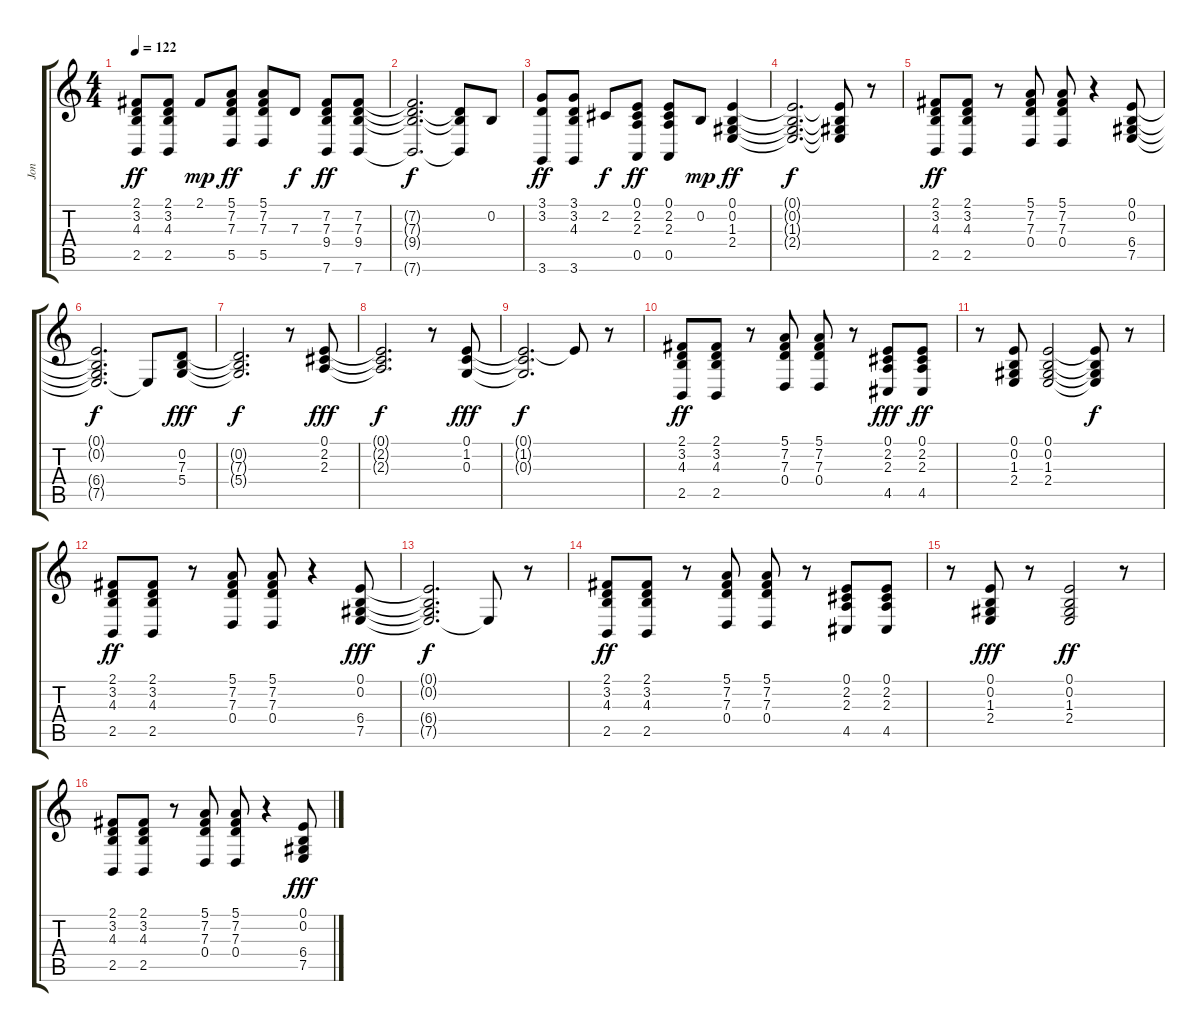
\track ("Jon" "Jon") {instrument pad4choir}
\staff {score tabs}
\tuning (E4 B3 G3 D3 A2 E2) {hide}
\ts (4 4)
\tempo 122
\clef g2
\ks c
(2.1 3.2 4.3 2.5).8{dy ff} (2.1 3.2 4.3 2.5).8 2.1.8{dy mp} (5.1 7.2 7.3 5.5).8{dy ff} (5.1 7.2 7.3 5.5).8 7.3.8{dy f} (7.2 7.3 9.4 7.6).8{dy ff} (7.2 7.3 9.4 7.6).8 |
(7.2{t} 7.3{t} 9.4{t} 7.6{t}).2{d dy f} (7.3{t} 9.4{t} 7.6{t}).8 0.2.8 |
(3.1 3.2 3.6).8{dy ff} (3.1 3.2 4.3 3.6).8 2.2.8{dy f} (0.1 2.2 2.3 0.5).8{dy ff} (0.1 2.2 2.3 0.5).8 0.2.8{dy mp} (0.1 0.2 1.3 2.4).4{dy ff} |
(0.1{t} 0.2{t} 1.3{t} 2.4{t}).2{d dy f} (0.1{t} 0.2{t} 1.3{t} 2.4{t}).8 r.8 |
(2.1 3.2 4.3 2.5).8{dy ff} (2.1 3.2 4.3 2.5).8 r.8 (5.1 7.2 7.3 0.4).8 (5.1 7.2 7.3 0.4).8 r.4 (0.1 0.2 6.4 7.5).8 |
(0.1{t} 0.2{t} 6.4{t} 7.5{t}).2{d dy f} 7.5{t}.8 (0.2 7.3 5.4).8{dy fff} |
(0.2{t} 7.3{t} 5.4{t}).2{d dy f} r.8 (0.1 2.2 2.3).8{dy fff} |
(0.1{t} 2.2{t} 2.3{t}).2{d dy f} r.8 (0.1 1.2 0.3).8{dy fff} |
(0.1{t} 1.2{t} 0.3{t}).2{d dy f} 0.1{t}.8 r.8 |
(2.1 3.2 4.3 2.5).8{dy ff} (2.1 3.2 4.3 2.5).8 r.8 (5.1 7.2 7.3 0.4).8 (5.1 7.2 7.3 0.4).8 r.8 (0.1 2.2 2.3 4.5).8{dy fff} (0.1 2.2 2.3 4.5).8{dy ff} |
r.8 (0.1 0.2 1.3 2.4).8 (0.1 0.2 1.3 2.4).2 (0.1{t} 0.2{t} 1.3{t} 2.4{t}).8{dy f} r.8 |
(2.1 3.2 4.3 2.5).8{dy ff} (2.1 3.2 4.3 2.5).8 r.8 (5.1 7.2 7.3 0.4).8 (5.1 7.2 7.3 0.4).8 r.4 (0.1 0.2 6.4 7.5).8{dy fff} |
(0.1{t} 0.2{t} 6.4{t} 7.5{t}).2{d dy f} 7.5{t}.8 r.8 |
(2.1 3.2 4.3 2.5).8{dy ff} (2.1 3.2 4.3 2.5).8 r.8 (5.1 7.2 7.3 0.4).8 (5.1 7.2 7.3 0.4).8 r.8 (0.1 2.2 2.3 4.5).8 (0.1 2.2 2.3 4.5).8 |
r.8 (0.1 0.2 1.3 2.4).8{dy fff} r.8 (0.1 0.2 1.3 2.4).2{dy ff} r.8 |
(2.1 3.2 4.3 2.5).8 (2.1 3.2 4.3 2.5).8 r.8 (5.1 7.2 7.3 0.4).8 (5.1 7.2 7.3 0.4).8 r.4 (0.1 0.2 6.4 7.5).8{dy fff}
